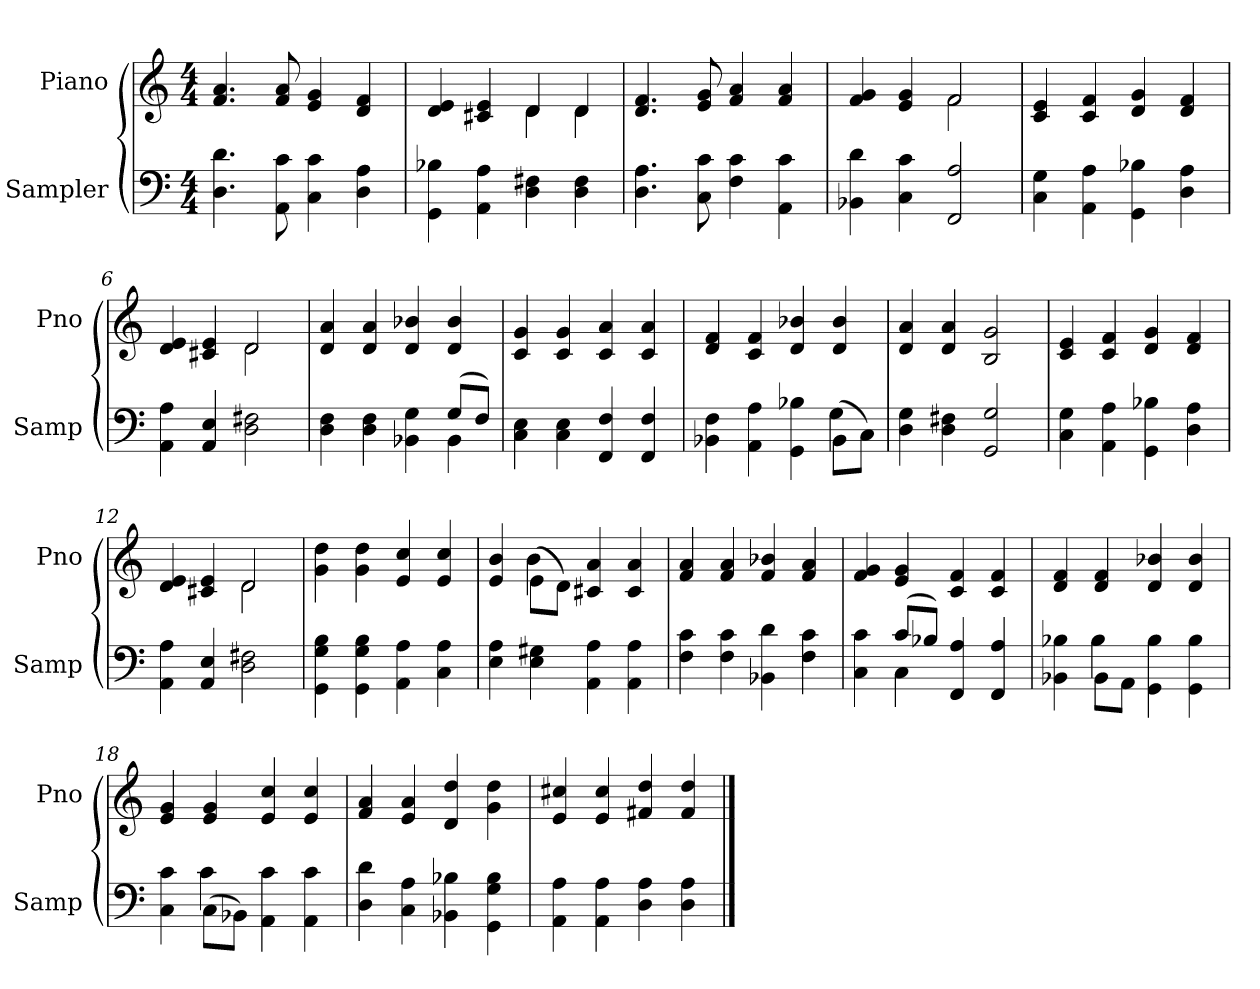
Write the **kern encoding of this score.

**kern	**kern
*part2	*part1
*staff2	*staff1
*I"Sampler	*I"Piano
*I'Samp	*I'Pno
*clefF4	*clefG2
*M4/4	*M4/4
=1	=1
4.D 4.d	4.f 4.a
8AA 8c	8f 8a
4C 4c	4e 4g
4D 4A	4d 4f
=2	=2
*	*^
4GG 4B-X	4d 4e	2ryy
4AA 4A	4c#X 4e	.
4D 4F#X	4d/	4d
4D 4F#	4d/	4d
*	*v	*v
=3	=3
4.D 4.A	4.d 4.f
8C 8c	8e 8g
4F 4c	4f 4a
4AA 4c	4f 4a
=4	=4
*	*^
4BB-X 4d	4f 4g	2ryy
4C 4c	4e 4g	.
2FF 2A	2f/	2f
*	*v	*v
=5	=5
4C 4G	4c 4e
4AA 4A	4c 4f
4GG 4B-X	4d 4g
4D 4A	4d 4f
=6	=6
*	*^
4AA 4A	4d 4e	2ryy
4AA 4E	4c#X 4e	.
2D 2F#X	2d/	2d
*	*v	*v
=7	=7
*^	*
4D 4F	2.ryy	4d 4a
4D 4F	.	4d 4a
4BB-X 4G	.	4d 4b-X
(8G/L	4BB-	4d 4b-
8F/J)	.	.
*v	*v	*
=8	=8
4C 4E	4c 4g
4C 4E	4c 4g
4FF 4F	4c 4a
4FF 4F	4c 4a
=9	=9
*^	*
4BB-X 4F	2.ryy	4d 4f
4AA 4A	.	4c 4f
4GG 4B-X	.	4d 4b-X
(8BB-\L	4G	4d 4b-
8C\J)	.	.
*v	*v	*
=10	=10
4D 4G	4d 4a
4D 4F#X	4d 4a
2GG 2G	2B 2g
=11	=11
4C 4G	4c 4e
4AA 4A	4c 4f
4GG 4B-X	4d 4g
4D 4A	4d 4f
=12	=12
*	*^
4AA 4A	4d 4e	2ryy
4AA 4E	4c#X 4e	.
2D 2F#X	2d/	2d
*	*v	*v
=13	=13
4GG 4G 4B	4g 4dd
4GG 4G 4B	4g 4dd
4AA 4A	4e 4cc
4C 4A	4e 4cc
=14	=14
*	*^
4E 4A	4e 4b	4ryy
4E 4G#X	(8e\L	4b
.	8d\J)	.
4AA 4A	4c#X 4a	2ryy
4AA 4A	4c# 4a	.
*	*v	*v
=15	=15
4F 4c	4f 4a
4F 4c	4f 4a
4BB-X 4d	4f 4b-X
4F 4c	4f 4a
=16	=16
*^	*
4C 4c	4ryy	4f 4g
(8c/L	4C	4e 4g
8B-X/J)	.	.
4FF 4A	2ryy	4c 4f
4FF 4A	.	4c 4f
=17	=17	=17
4BB-X 4B-X	4ryy	4d 4f
8BB-\L	4B-	4d 4f
8AA\J	.	.
4GG 4B-	2ryy	4d 4b-X
4GG 4B-	.	4d 4b-
=18	=18	=18
4C 4c	4ryy	4e 4g
(8C\L	4c	4e 4g
8BB-X\J)	.	.
4AA 4c	2ryy	4e 4cc
4AA 4c	.	4e 4cc
*v	*v	*
=19	=19
4D 4d	4f 4a
4C 4A	4e 4a
4BB-X 4B-X	4d 4dd
4GG 4G 4B-	4g 4dd
=20	=20
4AA 4A	4e 4cc#X
4AA 4A	4e 4cc#
4D 4A	4f#X 4dd
4D 4A	4f# 4dd
==	==
*-	*-
